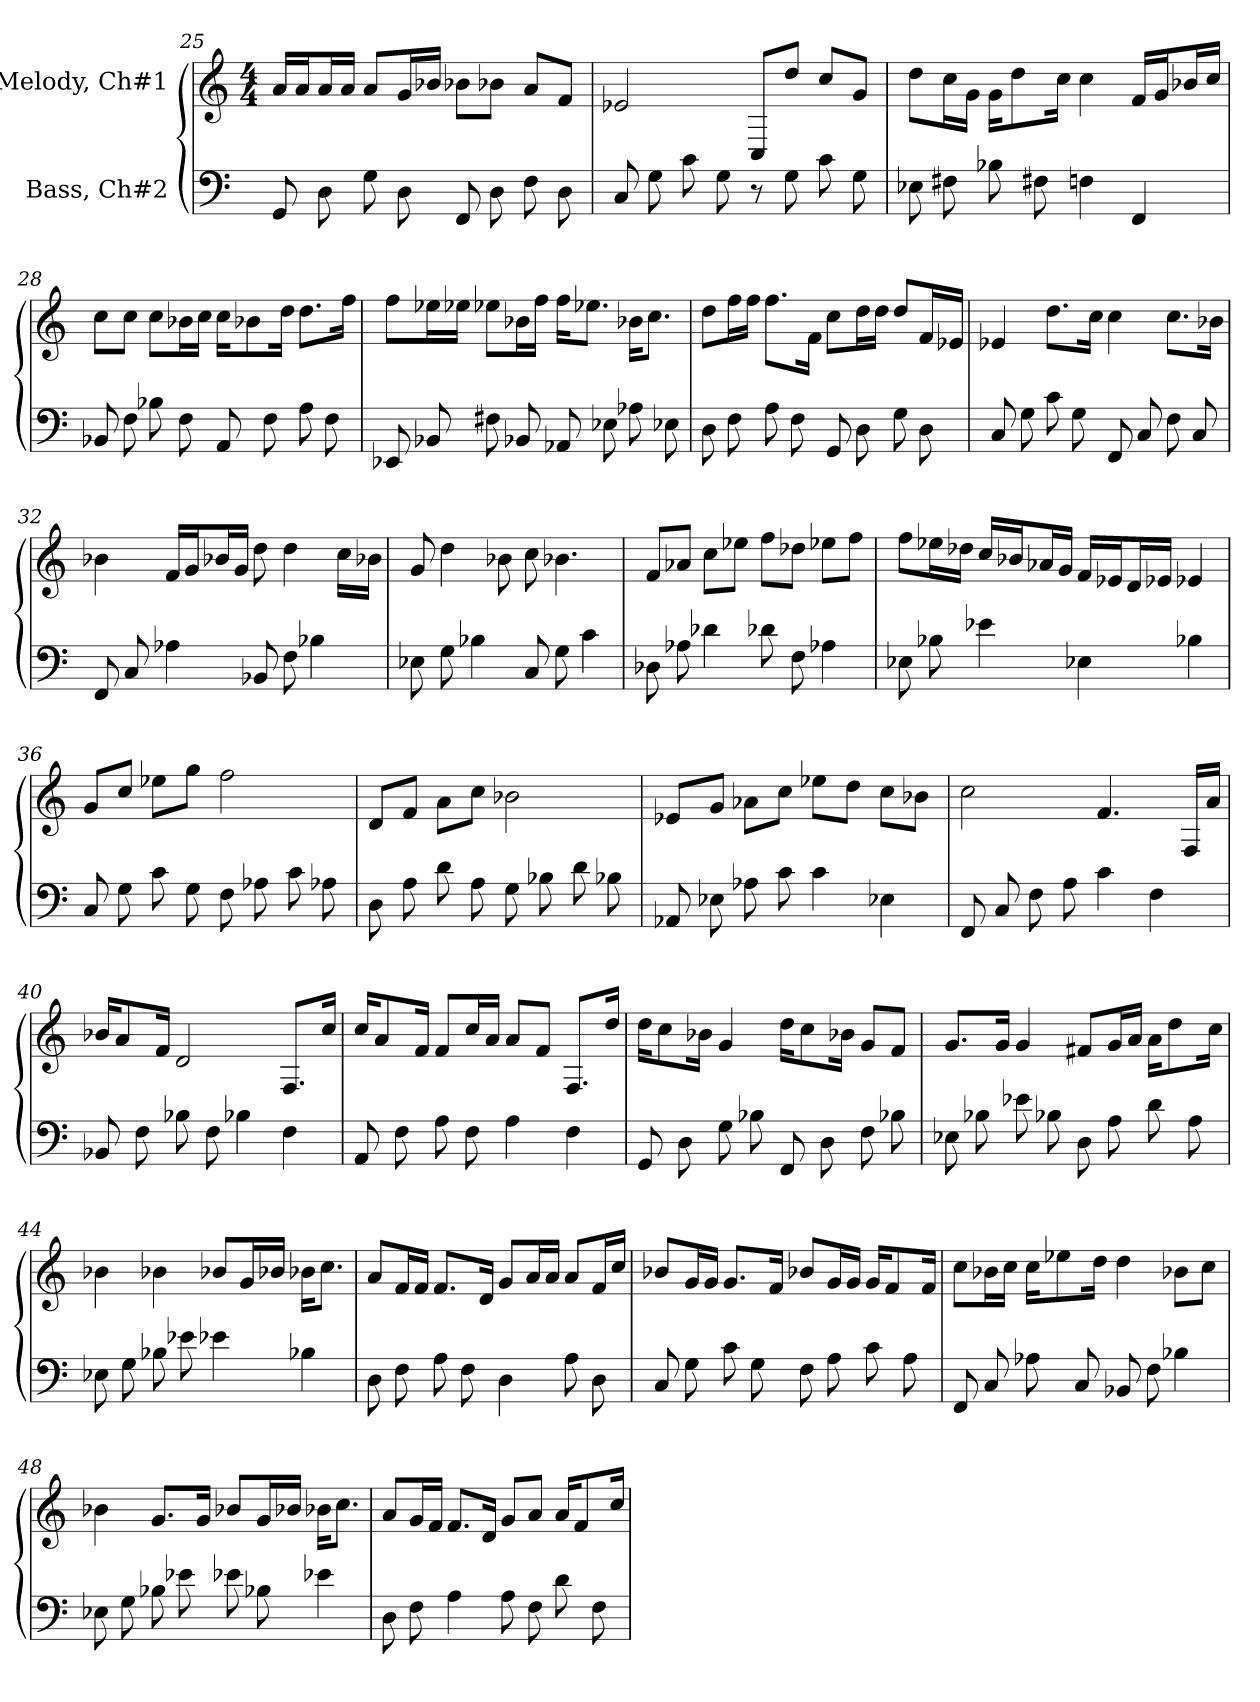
**kern	**kern
*part2	*part1
*staff2	*staff1
*I"Bass, Ch#2	*I"Melody, Ch#1
*clefF4	*
*	*M4/4
=25	=25
8GG	16aLL
.	16aJ
8D	16aL
.	16aJJ
8G	8aL
8D	16gL
.	16b-XJJ
8FF	8b-XL
8D	8b-XJ
8F	8aL
8D	8fJ
=26	=26
8C	2e-X
8G	.
8c	.
8G	.
8r	8CL
8G	8ddJ
8c	8ccL
8G	8gJ
=27	=27
8E-X	8ddL
8F#X	16ccL
.	16gJJ
8B-X	16gKL
.	8dd
8F#X	.
.	16ccJk
4F	4cc
4FF	16fLL
.	16gJ
.	16b-XL
.	16ccJJ
=28	=28
8BB-X	8ccL
8F	8ccJ
8B-X	8ccL
8F	16b-XL
.	16ccJJ
8AA	16ccKL
.	8b-X
8F	.
.	16ddJk
8A	8.ddL
8F	.
.	16ffJk
=29	=29
8EE-X	8ffL
8BB-X	16ee-XL
.	16ee-XJJ
8F#X	8ee-XL
8BB-X	16b-XL
.	16ffJJ
8AA-X	16ffKL
.	8.ee-XJ
8E-X	.
8A-X	16b-XKL
.	8.ccJ
8E-X	.
=30	=30
8D	8ddL
8F	16ffL
.	16ffJJ
8A	8.ffL
8F	.
.	16fJk
8GG	8ccL
8D	16ddL
.	16ddJJ
8G	8ddL
8D	16fL
.	16e-XJJ
=31	=31
8C	4e-X
8G	.
8c	8.ddL
8G	.
.	16ccJk
8FF	4cc
8C	.
8F	8.ccL
8C	.
.	16b-XJk
=32	=32
8FF	4b-X
8C	.
4A-X	16fLL
.	16gJ
.	16b-XL
.	16gJJ
8BB-X	8dd
8F	4dd
4B-X	.
.	16ccLL
.	16b-XJJ
=33	=33
8E-X	8g
8G	4dd
4B-X	.
.	8b-X
8C	8cc
8G	4.b-X
4c	.
=34	=34
8D-X	8fL
8A-X	8a-XJ
4d-X	8ccL
.	8ee-XJ
8d-X	8ffL
8F	8dd-XJ
4A-X	8ee-XL
.	8ffJ
=35	=35
8E-X	8ffL
8B-X	16ee-XL
.	16dd-XJJ
4e-X	16ccLL
.	16b-XJ
.	16a-XL
.	16gJJ
4E-X	16fLL
.	16e-XJ
.	16dL
.	16e-XJJ
4B-X	4e-X
=36	=36
8C	8gL
8G	8ccJ
8c	8ee-XL
8G	8ggJ
8F	2ff
8A-X	.
8c	.
8A-X	.
=37	=37
8D	8dL
8A	8fJ
8d	8aL
8A	8ccJ
8G	2b-X
8B-X	.
8d	.
8B-X	.
=38	=38
8AA-X	8e-XL
8E-X	8gJ
8A-X	8a-XL
8c	8ccJ
4c	8ee-XL
.	8ddJ
4E-X	8ccL
.	8b-XJ
=39	=39
8FF	2cc
8C	.
8F	.
8A	.
4c	4.f
4F	.
.	16FLL
.	16aJJ
=40	=40
8BB-X	16b-XKL
.	8a
8F	.
.	16fJk
8B-X	2d
8F	.
4B-X	.
4F	8.FL
.	16ccJk
=41	=41
8AA	16ccKL
.	8a
8F	.
.	16fJk
8A	8fL
8F	16ccL
.	16aJJ
4A	8aL
.	8fJ
4F	8.FL
.	16ddJk
=42	=42
8GG	16ddKL
.	8cc
8D	.
.	16b-XJk
8G	4g
8B-X	.
8FF	16ddKL
.	8cc
8D	.
.	16b-XJk
8F	8gL
8B-X	8fJ
=43	=43
8E-X	8.gL
8B-X	.
.	16gJk
8e-X	4g
8B-X	.
8D	8f#XL
8A	16gL
.	16aJJ
8d	16aKL
.	8dd
8A	.
.	16ccJk
=44	=44
8E-X	4b-X
8G	.
8B-X	4b-X
8e-X	.
4e-X	8b-XL
.	16gL
.	16b-XJJ
4B-X	16b-XKL
.	8.ccJ
=45	=45
8D	8aL
8F	16fL
.	16fJJ
8A	8.fL
8F	.
.	16dJk
4D	8gL
.	16aL
.	16aJJ
8A	8aL
8D	16fL
.	16ccJJ
=46	=46
8C	8b-XL
8G	16gL
.	16gJJ
8c	8.gL
8G	.
.	16fJk
8F	8b-XL
8A	16gL
.	16gJJ
8c	16gKL
.	8f
8A	.
.	16fJk
=47	=47
8FF	8ccL
8C	16b-XL
.	16ccJJ
8A-X	16ccKL
.	8ee-X
8C	.
.	16ddJk
8BB-X	4dd
8F	.
4B-X	8b-XL
.	8ccJ
=48	=48
8E-X	4b-X
8G	.
8B-X	8.gL
8e-X	.
.	16gJk
8e-X	8b-XL
8B-X	16gL
.	16b-XJJ
4e-X	16b-XKL
.	8.ccJ
=49	=49
8D	8aL
8F	16gL
.	16fJJ
4A	8.fL
.	16dJk
8A	8gL
8F	8aJ
8d	16aKL
.	8f
8F	.
.	16ccJk
=	=
*-	*-
